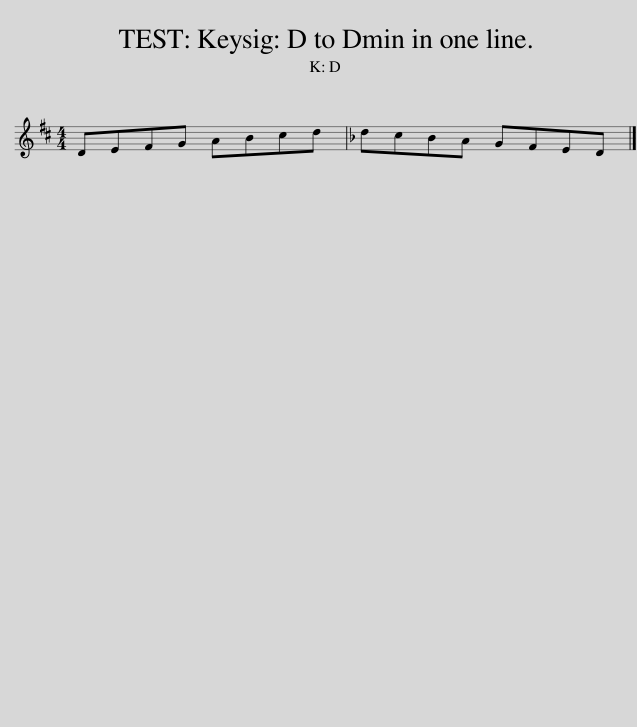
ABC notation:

X:1
L:1/8
M:4/4
I:linebreak $
K:D
V:1 treble
V:1
 DEFG ABcd |[K:Dmin] dcBA GFED |] %2
